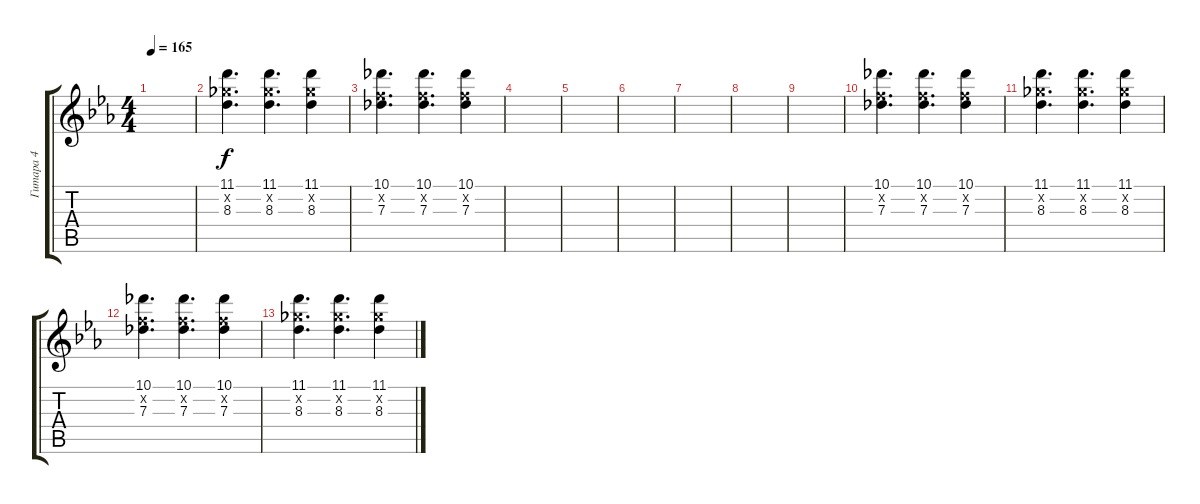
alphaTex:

\track ("Гитара 4" "Гитара 4") {instrument distortionguitar}
\staff {score tabs}
\tuning (Eb4 Bb3 Gb3 Db3 Ab2 Db2) {hide}
\ts (4 4)
\tempo 165
\clef g2
\ks cminor
|
(11.1 8.2{x} 8.3).4{d} (11.1 8.2{x} 8.3).4{d} (11.1 8.2{x} 8.3).4 |
(10.1 7.2{x} 7.3).4{d} (10.1 7.2{x} 7.3).4{d} (10.1 7.2{x} 7.3).4 |
|
|
|
|
|
|
(10.1 7.2{x} 7.3).4{d} (10.1 7.2{x} 7.3).4{d} (10.1 7.2{x} 7.3).4 |
(11.1 8.2{x} 8.3).4{d} (11.1 8.2{x} 8.3).4{d} (11.1 8.2{x} 8.3).4 |
(10.1 7.2{x} 7.3).4{d} (10.1 7.2{x} 7.3).4{d} (10.1 7.2{x} 7.3).4 |
(11.1 8.2{x} 8.3).4{d} (11.1 8.2{x} 8.3).4{d} (11.1 8.2{x} 8.3).4
